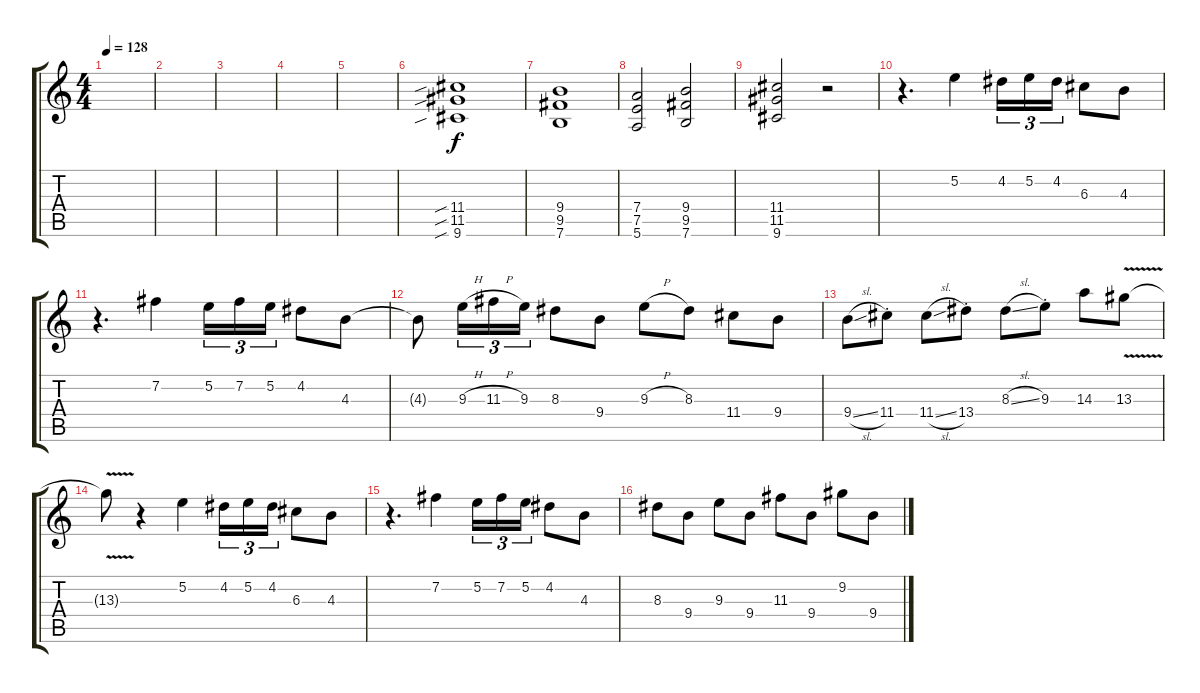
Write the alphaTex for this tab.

\track "" {instrument distortionguitar}
\staff {score tabs}
\tuning (E4 B3 G3 D3 A2 E2) {hide}
\ts (4 4)
\tempo 128
\clef g2
\ks c
|
|
|
|
|
(11.4{sib} 11.5{sib} 9.6{sib}).1 |
(9.4 9.5 7.6).1 |
(7.4 7.5 5.6).2 (9.4 9.5 7.6).2 |
(11.4 11.5 9.6).2 r.2 |
r.4{d} 5.2.4 4.2.16{tu (3 2)} 5.2.16{tu (3 2)} 4.2.16{tu (3 2)} 6.3.8 4.3.8 |
r.4{d} 7.2.4 5.2.16{tu (3 2)} 7.2.16{tu (3 2)} 5.2.16{tu (3 2)} 4.2.8 4.3.8 |
4.3{t}.8 9.3{h}.16{tu (3 2)} 11.3{h}.16{tu (3 2)} 9.3.16{tu (3 2)} 8.3.8 9.4.8{txt ""} 9.3{h}.8 8.3.8 11.4.8 9.4.8 |
9.4{sl}.8 11.4{st}.8 11.4{sl}.8 13.4{st}.8 8.3{sl}.8 9.3{st}.8 14.3.8 13.3{v}.8 |
13.3{t}.8 r.4 5.2.4 4.2.16{tu (3 2)} 5.2.16{tu (3 2)} 4.2.16{tu (3 2)} 6.3.8 4.3.8 |
r.4{d} 7.2.4 5.2.16{tu (3 2)} 7.2.16{tu (3 2)} 5.2.16{tu (3 2)} 4.2.8 4.3.8 |
8.3.8 9.4.8 9.3.8 9.4.8 11.3.8 9.4.8 9.2.8 9.4.8
